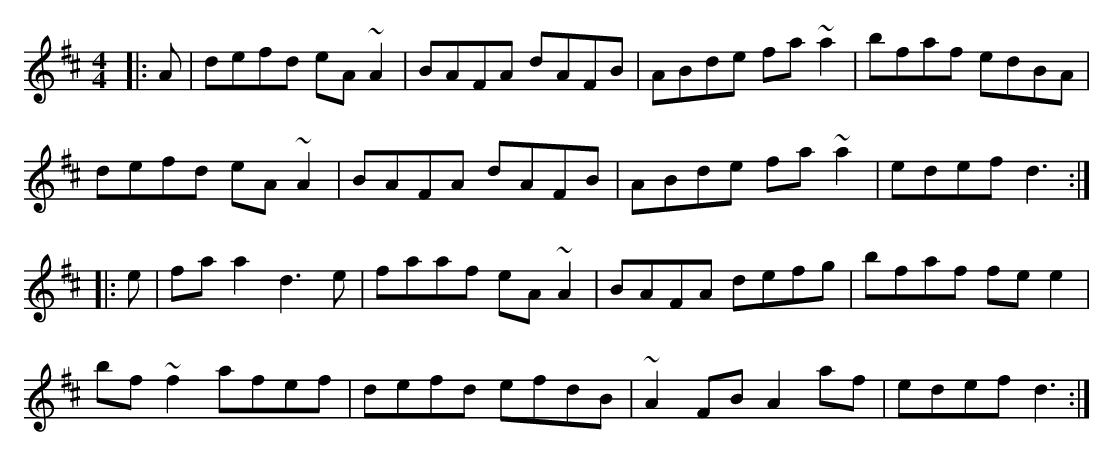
X:1
M:4/4
K:D
|:A|defd eA~A2|BAFA dAFB|ABde fa~a2|bfaf edBA|
defd eA~A2|BAFA dAFB|ABde fa~a2|edef d3:|
|:e|faa2 d3e|faaf eA~A2|BAFA defg|bfaf fee2|
bf~f2 afef|defd efdB|~A2FB A2af|edef d3:|
